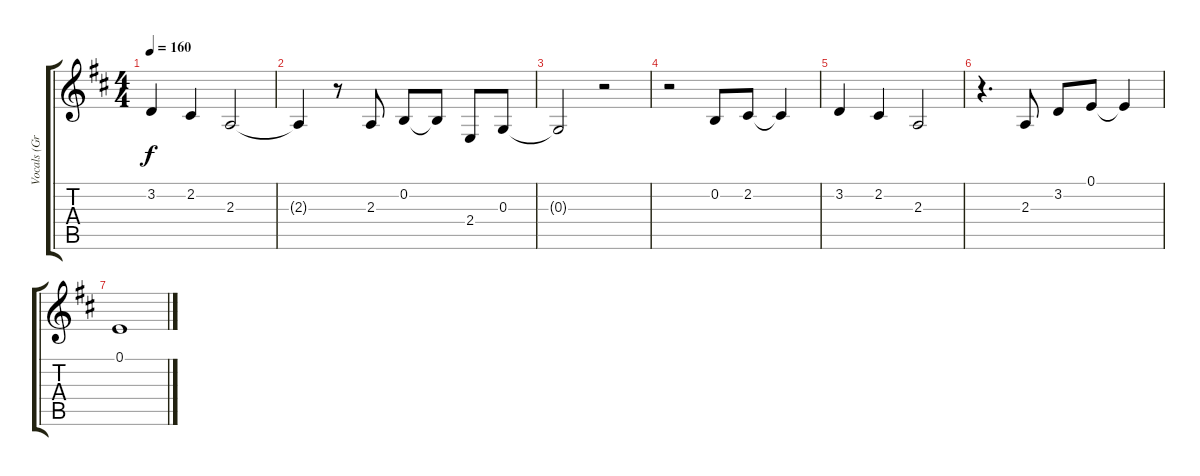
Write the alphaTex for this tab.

\track ("Vocals (Greg Graffin)" "Vocals (Gr") {instrument oboe}
\staff {score tabs}
\tuning (E4 B3 G3 D3 A2 E2) {hide}
\ts (4 4)
\tempo 160
\clef g2
\ks d
3.2.4{dy f} 2.2.4 2.3.2 |
2.3{t}.4 r.8 2.3.8 0.2.8 0.2{t}.8 2.4.8 0.3.8 |
0.3{t}.2 r.2 |
r.2 0.2.8 2.2.8 2.2{t}.4 |
3.2.4 2.2.4 2.3.2 |
r.4{d} 2.3.8 3.2.8 0.1.8 0.1{t}.4 |
0.1.1
